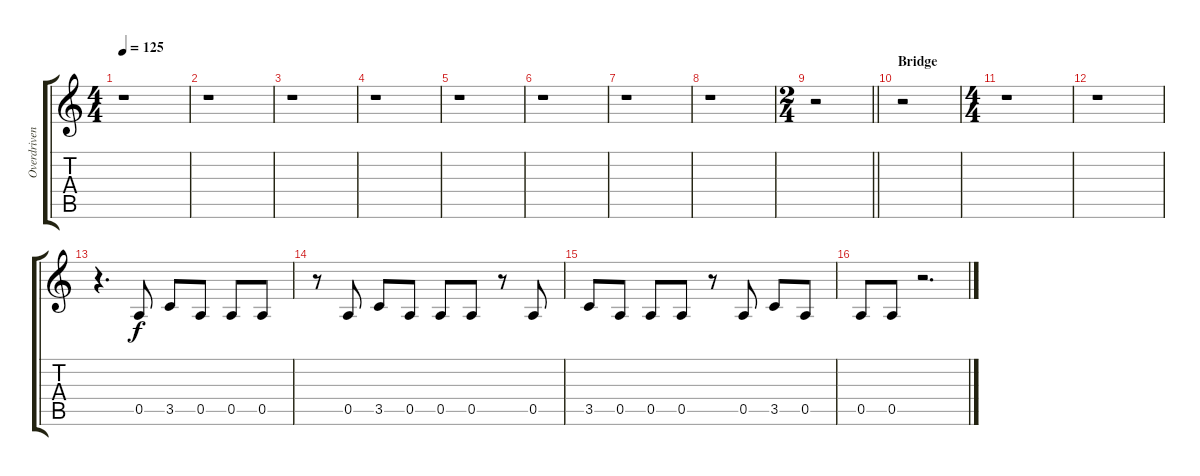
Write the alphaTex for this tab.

\track ("Overdriven Guitar" "Overdriven") {instrument overdrivenguitar}
\staff {score tabs}
\tuning (E4 B3 G3 D3 A2 D2) {hide}
\ts (4 4)
\tempo 125
\clef g2
\ks c
r.1{dy f} |
r.1 |
r.1 |
r.1 |
r.1 |
r.1 |
r.1 |
r.1 |
\ts (2 4)
\barLineRight lightlight
r.2 |
\section ("" "Bridge")
r.2 |
\ts (4 4)
r.1 |
r.1 |
r.4{d} 0.5.8 3.5.8 0.5.8 0.5.8 0.5.8 |
r.8 0.5.8 3.5.8 0.5.8 0.5.8 0.5.8 r.8 0.5.8 |
3.5.8 0.5.8 0.5.8 0.5.8 r.8 0.5.8 3.5.8 0.5.8 |
0.5.8 0.5.8 r.2{d}
